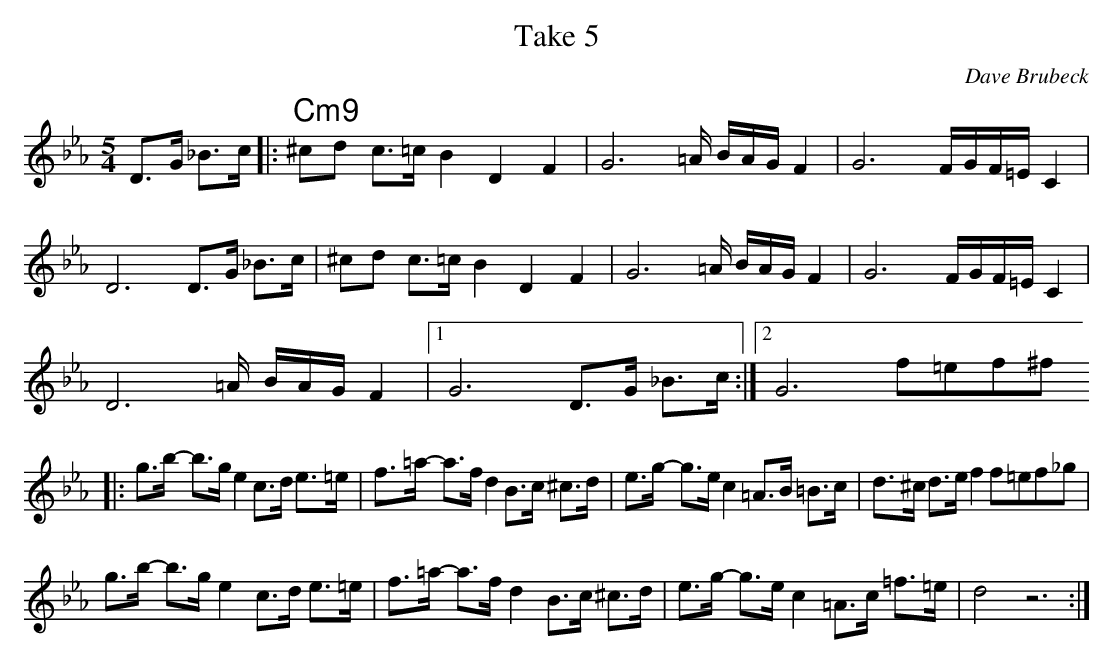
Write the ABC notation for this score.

X:1
T:Take 5
M:5/4
L:1/8
C:Dave Brubeck
K:Eb
D>G _B>c \
|: \
"Cm9"  ^cd c>=c B2 D2 F2 	| G6 =A/ B/A/G/ F2 	| G6 F/G/F/=E/ C2 	|
 D6 D>G _B>c 		| ^cd c>=c B2 D2 F2 	| G6 =A/ B/A/G/ F2 	| G6 F/G/F/=E/ C2 |
 D6 =A/ B/A/G/ F2 \
		 |1   G6 D>G _B>c   \
		:|2   G6 f=ef^f
|: g>b - b>g e2 c>d e>=e | \
f>=a - a>f d2 B>c ^c>d | e>g - g>e c2 =A>B =B>c | d>^c d>e f2 f=ef_g |
g>b - b>g e2 c>d e>=e | f>=a - a>f d2 B>c ^c>d | e>g - g>e c2 =A>c =f>=e | d4 z6 :|
